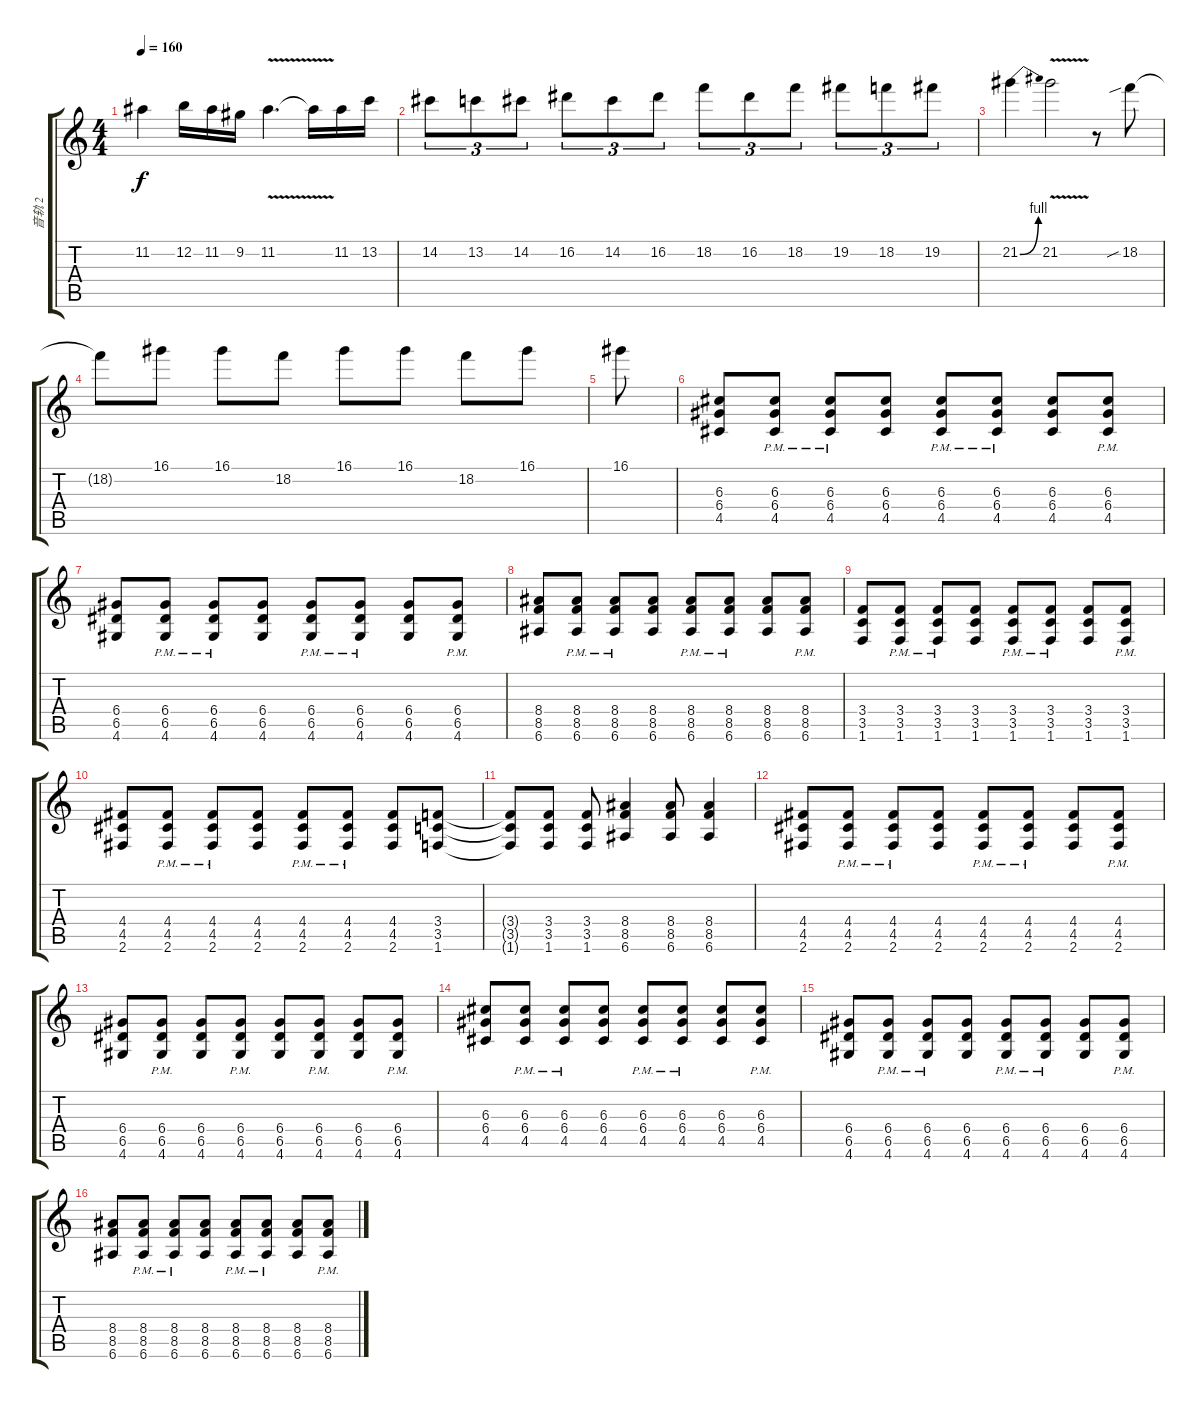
\track ("音轨 2" "音轨 2") {instrument distortionguitar}
\staff {score tabs}
\tuning (E4 B3 G3 D3 A2 E2) {hide}
\ts (4 4)
\tempo 160
\clef g2
\ks c
11.2.4{dy f} 12.2.16 11.2.16 9.2.16 11.2{v}.4{d} 11.2{t}.16 11.2.16 13.2.16 |
14.2.8{tu (3 2)} 13.2.8{tu (3 2)} 14.2.8{tu (3 2)} 16.2.8{tu (3 2)} 14.2.8{tu (3 2)} 16.2.8{tu (3 2)} 18.2.8{tu (3 2)} 16.2.8{tu (3 2)} 18.2.8{tu (3 2)} 19.2.8{tu (3 2)} 18.2.8{tu (3 2)} 19.2.8{tu (3 2)} |
21.2{be (bend 0 0 60 4)}.4 21.2{v}.2 r.8 18.2{sib}.8 |
18.2{t}.8 16.1.8 16.1.8 18.2.8 16.1.8 16.1.8 18.2.8 16.1.8 |
16.1.8 |
(6.3 6.4 4.5).8 (6.3{pm} 6.4{pm} 4.5{pm}).8 (6.3{pm} 6.4{pm} 4.5{pm}).8 (6.3 6.4 4.5).8 (6.3{pm} 6.4{pm} 4.5{pm}).8 (6.3{pm} 6.4{pm} 4.5{pm}).8 (6.3 6.4 4.5).8 (6.3{pm} 6.4{pm} 4.5{pm}).8 |
(6.4 6.5 4.6).8 (6.4{pm} 6.5{pm} 4.6{pm}).8 (6.4{pm} 6.5{pm} 4.6{pm}).8 (6.4 6.5 4.6).8 (6.4{pm} 6.5{pm} 4.6{pm}).8 (6.4{pm} 6.5{pm} 4.6{pm}).8 (6.4 6.5 4.6).8 (6.4{pm} 6.5{pm} 4.6{pm}).8 |
(8.4 8.5 6.6).8 (8.4{pm} 8.5{pm} 6.6{pm}).8 (8.4{pm} 8.5{pm} 6.6{pm}).8 (8.4 8.5 6.6).8 (8.4{pm} 8.5{pm} 6.6{pm}).8 (8.4{pm} 8.5{pm} 6.6{pm}).8 (8.4 8.5 6.6).8 (8.4{pm} 8.5{pm} 6.6{pm}).8 |
(3.4 3.5 1.6).8 (3.4{pm} 3.5{pm} 1.6{pm}).8 (3.4{pm} 3.5{pm} 1.6{pm}).8 (3.4 3.5 1.6).8 (3.4{pm} 3.5{pm} 1.6{pm}).8 (3.4{pm} 3.5{pm} 1.6{pm}).8 (3.4 3.5 1.6).8 (3.4{pm} 3.5{pm} 1.6{pm}).8 |
(4.4 4.5 2.6).8 (4.4{pm} 4.5{pm} 2.6{pm}).8 (4.4{pm} 4.5{pm} 2.6{pm}).8 (4.4 4.5 2.6).8 (4.4{pm} 4.5{pm} 2.6{pm}).8 (4.4{pm} 4.5{pm} 2.6{pm}).8 (4.4 4.5 2.6).8 (3.4 3.5 1.6).8 |
(3.4{t} 3.5{t} 1.6{t}).8 (3.4 3.5 1.6).8 (3.4 3.5 1.6).8 (8.4 8.5 6.6).4 (8.4 8.5 6.6).8 (8.4 8.5 6.6).4 |
(4.4 4.5 2.6).8 (4.4{pm} 4.5{pm} 2.6{pm}).8 (4.4{pm} 4.5{pm} 2.6{pm}).8 (4.4 4.5 2.6).8 (4.4{pm} 4.5{pm} 2.6{pm}).8 (4.4{pm} 4.5{pm} 2.6{pm}).8 (4.4 4.5 2.6).8 (4.4{pm} 4.5{pm} 2.6{pm}).8 |
(6.4 6.5 4.6).8 (6.4{pm} 6.5{pm} 4.6{pm}).8 (6.4 6.5 4.6).8 (6.4{pm} 6.5{pm} 4.6{pm}).8 (6.4 6.5 4.6).8 (6.4{pm} 6.5{pm} 4.6{pm}).8 (6.4 6.5 4.6).8 (6.4{pm} 6.5{pm} 4.6{pm}).8 |
(6.3 6.4 4.5).8 (6.3{pm} 6.4{pm} 4.5{pm}).8 (6.3{pm} 6.4{pm} 4.5{pm}).8 (6.3 6.4 4.5).8 (6.3{pm} 6.4{pm} 4.5{pm}).8 (6.3{pm} 6.4{pm} 4.5{pm}).8 (6.3 6.4 4.5).8 (6.3{pm} 6.4{pm} 4.5{pm}).8 |
(6.4 6.5 4.6).8 (6.4{pm} 6.5{pm} 4.6{pm}).8 (6.4{pm} 6.5{pm} 4.6{pm}).8 (6.4 6.5 4.6).8 (6.4{pm} 6.5{pm} 4.6{pm}).8 (6.4{pm} 6.5{pm} 4.6{pm}).8 (6.4 6.5 4.6).8 (6.4{pm} 6.5{pm} 4.6{pm}).8 |
(8.4 8.5 6.6).8 (8.4{pm} 8.5{pm} 6.6{pm}).8 (8.4{pm} 8.5{pm} 6.6{pm}).8 (8.4 8.5 6.6).8 (8.4{pm} 8.5{pm} 6.6{pm}).8 (8.4{pm} 8.5{pm} 6.6{pm}).8 (8.4 8.5 6.6).8 (8.4{pm} 8.5{pm} 6.6{pm}).8
